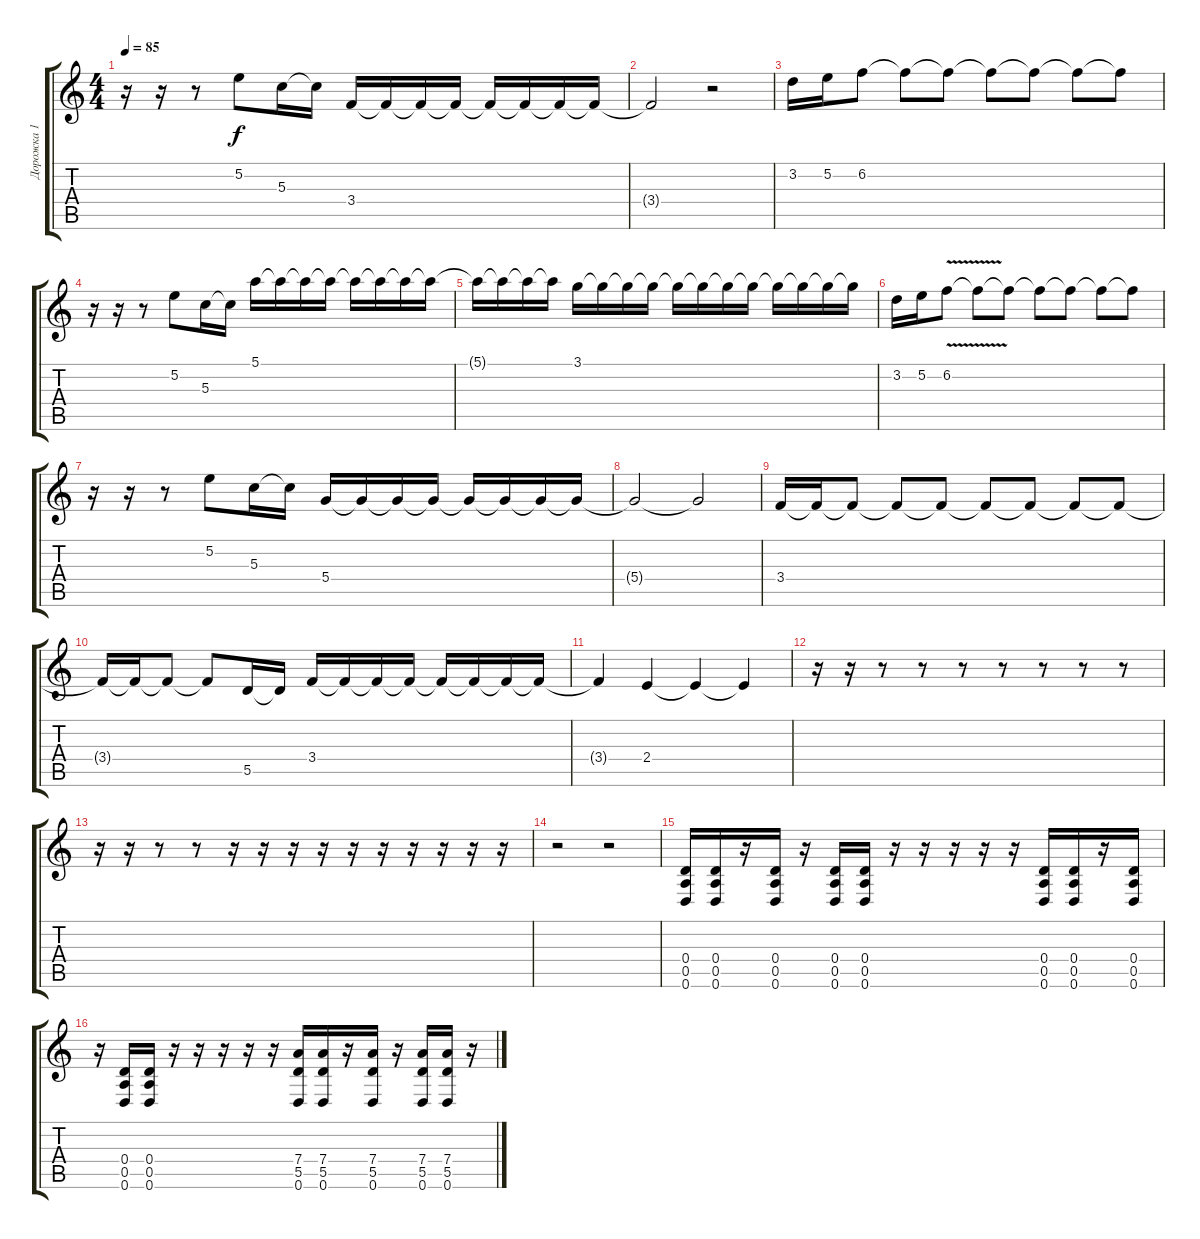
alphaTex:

\track ("Дорожка 1" "Дорожка 1") {instrument distortionguitar}
\staff {score tabs}
\tuning (E4 B3 G3 D3 A2 D2) {hide}
\ts (4 4)
\tempo 85
\clef g2
\ks c
r.16{dy f} r.16 r.8 5.2.8 5.3.16 5.3{t}.16 3.4.16 3.4{t}.16 3.4{t}.16 3.4{t}.16 3.4{t}.16 3.4{t}.16 3.4{t}.16 3.4{t}.16 |
3.4{t}.2 r.2 |
3.2.16 5.2.16 6.2.8 6.2{t}.8 6.2{t}.8 6.2{t}.8 6.2{t}.8 6.2{t}.8 6.2{t}.8 |
r.16 r.16 r.8 5.2.8 5.3.16 5.3{t}.16 5.1.16 5.1{t}.16 5.1{t}.16 5.1{t}.16 5.1{t}.16 5.1{t}.16 5.1{t}.16 5.1{t}.16 |
5.1{t}.16 5.1{t}.16 5.1{t}.16 5.1{t}.16 3.1.16 3.1{t}.16 3.1{t}.16 3.1{t}.16 3.1{t}.16 3.1{t}.16 3.1{t}.16 3.1{t}.16 3.1{t}.16 3.1{t}.16 3.1{t}.16 3.1{t}.16 |
3.2.16 5.2.16 6.2{v}.8 6.2{t}.8 6.2{t}.8 6.2{t}.8 6.2{t}.8 6.2{t}.8 6.2{t}.8 |
r.16 r.16 r.8 5.2.8 5.3.16 5.3{t}.16 5.4.16 5.4{t}.16 5.4{t}.16 5.4{t}.16 5.4{t}.16 5.4{t}.16 5.4{t}.16 5.4{t}.16 |
5.4{t}.2 5.4{t}.2 |
3.4.16 3.4{t}.16 3.4{t}.8 3.4{t}.8 3.4{t}.8 3.4{t}.8 3.4{t}.8 3.4{t}.8 3.4{t}.8 |
3.4{t}.16 3.4{t}.16 3.4{t}.8 3.4{t}.8 5.5.16 5.5{t}.16 3.4.16 3.4{t}.16 3.4{t}.16 3.4{t}.16 3.4{t}.16 3.4{t}.16 3.4{t}.16 3.4{t}.16 |
3.4{t}.4 2.4.4 2.4{t}.4 2.4{t}.4 |
r.16 r.16 r.8 r.8 r.8 r.8 r.8 r.8 r.8 |
r.16 r.16 r.8 r.8 r.16 r.16 r.16 r.16 r.16 r.16 r.16 r.16 r.16 r.16 |
r.2 r.2 |
(0.4 0.5 0.6).16 (0.4 0.5 0.6).16 r.16 (0.4 0.5 0.6).16 r.16 (0.4 0.5 0.6).16 (0.4 0.5 0.6).16 r.16 r.16 r.16 r.16 r.16 (0.4 0.5 0.6).16 (0.4 0.5 0.6).16 r.16 (0.4 0.5 0.6).16 |
r.16 (0.4 0.5 0.6).16 (0.4 0.5 0.6).16 r.16 r.16 r.16 r.16 r.16 (7.4 5.5 0.6).16 (7.4 5.5 0.6).16 r.16 (7.4 5.5 0.6).16 r.16 (7.4 5.5 0.6).16 (7.4 5.5 0.6).16 r.16
